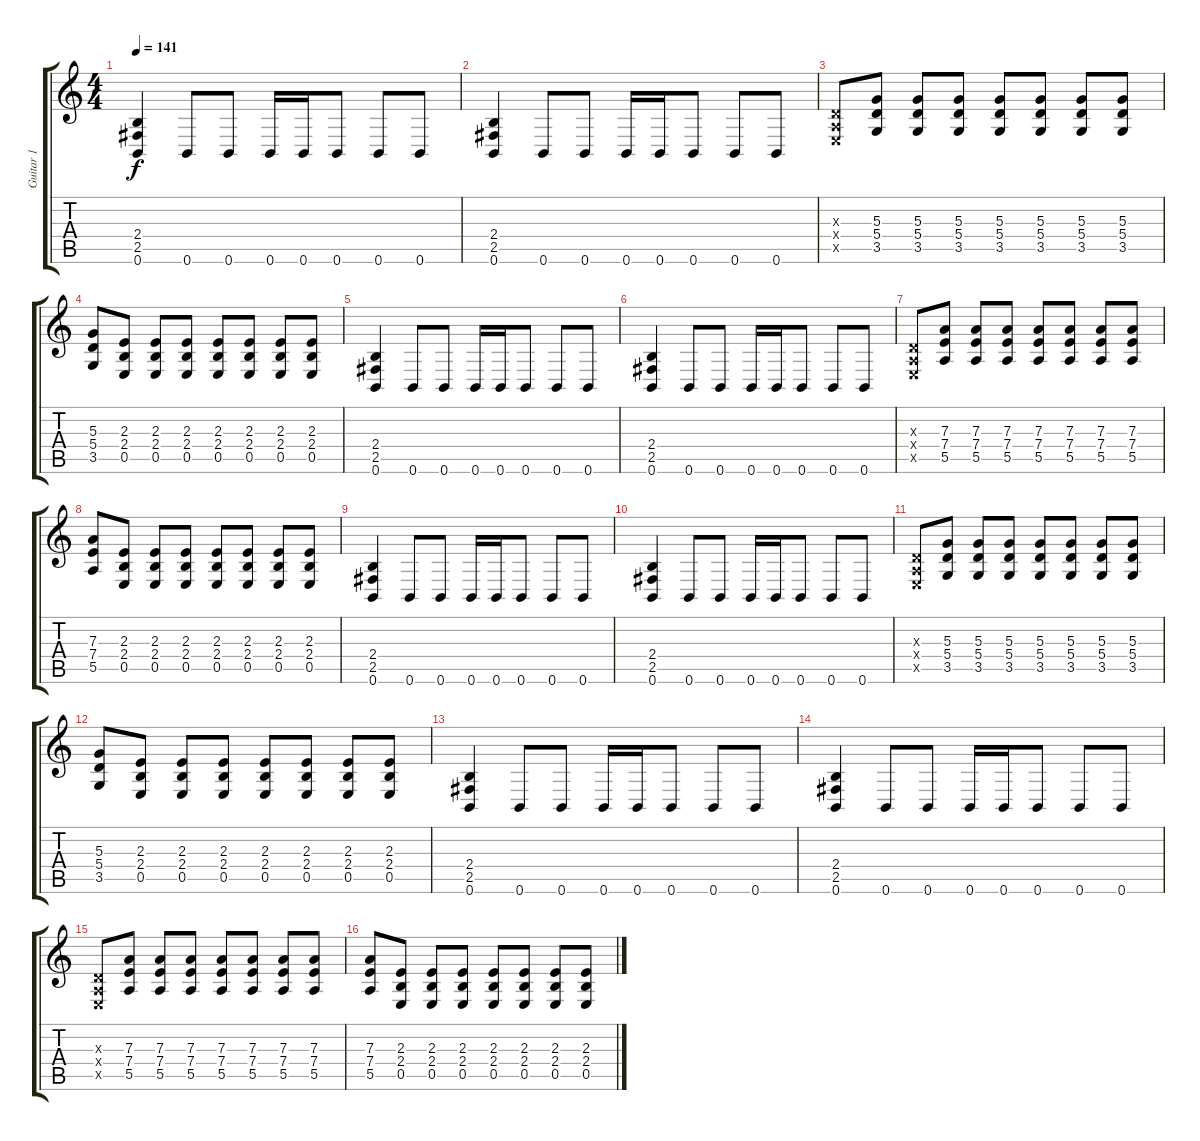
\track ("Guitar 1" "Guitar 1") {instrument distortionguitar}
\staff {score tabs}
\tuning (B3 Gb3 D3 A2 E2 B1) {hide}
\ts (4 4)
\section ("" "")
\tempo 141
\clef g2
\ks c
(2.4 2.5 0.6).4{dy f} 0.6.8 0.6.8 0.6.16 0.6.16 0.6.8 0.6.8 0.6.8 |
(2.4 2.5 0.6).4 0.6.8 0.6.8 0.6.16 0.6.16 0.6.8 0.6.8 0.6.8 |
(0.3{x} 0.4{x} 0.5{x}).8 (5.3 5.4 3.5).8 (5.3 5.4 3.5).8 (5.3 5.4 3.5).8 (5.3 5.4 3.5).8 (5.3 5.4 3.5).8 (5.3 5.4 3.5).8 (5.3 5.4 3.5).8 |
(5.3 5.4 3.5).8 (2.3 2.4 0.5).8 (2.3 2.4 0.5).8 (2.3 2.4 0.5).8 (2.3 2.4 0.5).8 (2.3 2.4 0.5).8 (2.3 2.4 0.5).8 (2.3 2.4 0.5).8 |
(2.4 2.5 0.6).4 0.6.8 0.6.8 0.6.16 0.6.16 0.6.8 0.6.8 0.6.8 |
(2.4 2.5 0.6).4 0.6.8 0.6.8 0.6.16 0.6.16 0.6.8 0.6.8 0.6.8 |
(0.3{x} 0.4{x} 0.5{x}).8 (7.3 7.4 5.5).8 (7.3 7.4 5.5).8 (7.3 7.4 5.5).8 (7.3 7.4 5.5).8 (7.3 7.4 5.5).8 (7.3 7.4 5.5).8 (7.3 7.4 5.5).8 |
(7.3 7.4 5.5).8 (2.3 2.4 0.5).8 (2.3 2.4 0.5).8 (2.3 2.4 0.5).8 (2.3 2.4 0.5).8 (2.3 2.4 0.5).8 (2.3 2.4 0.5).8 (2.3 2.4 0.5).8 |
(2.4 2.5 0.6).4 0.6.8 0.6.8 0.6.16 0.6.16 0.6.8 0.6.8 0.6.8 |
(2.4 2.5 0.6).4 0.6.8 0.6.8 0.6.16 0.6.16 0.6.8 0.6.8 0.6.8 |
(0.3{x} 0.4{x} 0.5{x}).8 (5.3 5.4 3.5).8 (5.3 5.4 3.5).8 (5.3 5.4 3.5).8 (5.3 5.4 3.5).8 (5.3 5.4 3.5).8 (5.3 5.4 3.5).8 (5.3 5.4 3.5).8 |
(5.3 5.4 3.5).8 (2.3 2.4 0.5).8 (2.3 2.4 0.5).8 (2.3 2.4 0.5).8 (2.3 2.4 0.5).8 (2.3 2.4 0.5).8 (2.3 2.4 0.5).8 (2.3 2.4 0.5).8 |
(2.4 2.5 0.6).4 0.6.8 0.6.8 0.6.16 0.6.16 0.6.8 0.6.8 0.6.8 |
(2.4 2.5 0.6).4 0.6.8 0.6.8 0.6.16 0.6.16 0.6.8 0.6.8 0.6.8 |
(0.3{x} 0.4{x} 0.5{x}).8 (7.3 7.4 5.5).8 (7.3 7.4 5.5).8 (7.3 7.4 5.5).8 (7.3 7.4 5.5).8 (7.3 7.4 5.5).8 (7.3 7.4 5.5).8 (7.3 7.4 5.5).8 |
(7.3 7.4 5.5).8 (2.3 2.4 0.5).8 (2.3 2.4 0.5).8 (2.3 2.4 0.5).8 (2.3 2.4 0.5).8 (2.3 2.4 0.5).8 (2.3 2.4 0.5).8 (2.3 2.4 0.5).8
